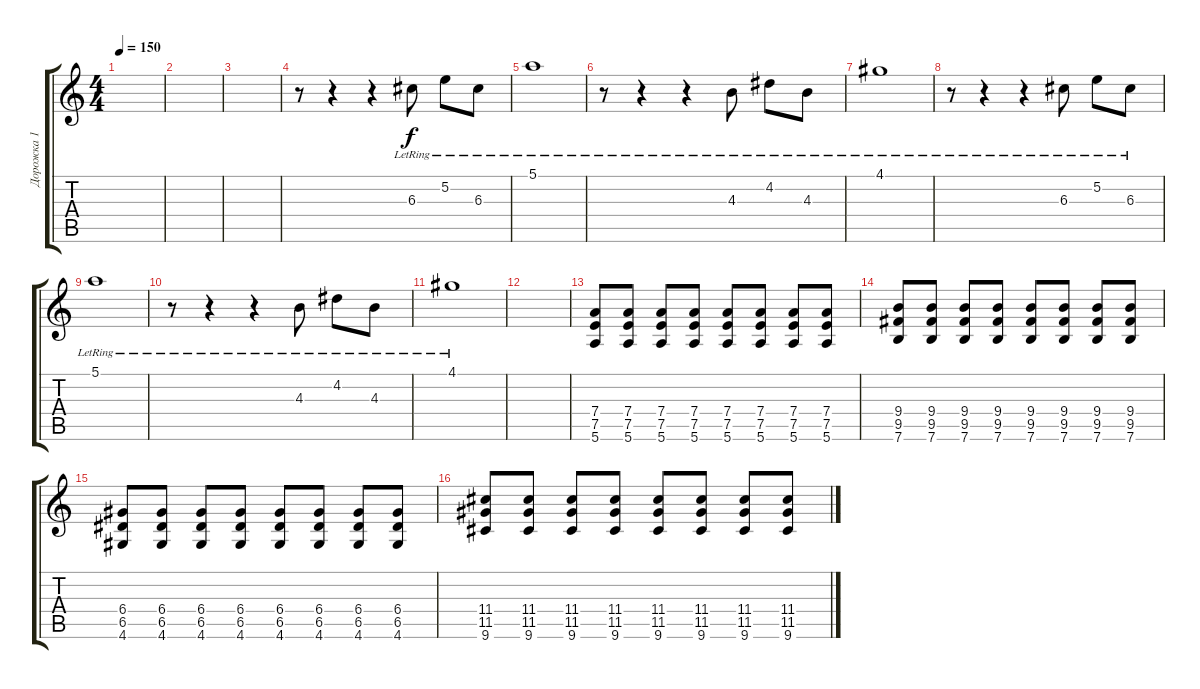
\track ("Дорожка 1" "Дорожка 1") {instrument distortionguitar}
\staff {score tabs}
\tuning (E4 B3 G3 D3 A2 E2) {hide}
\ts (4 4)
\tempo 150
\clef g2
\ks c
|
|
|
r.8{instrument electricguitarclean} r.4 r.4 6.3{lr}.8 5.2{lr}.8 6.3{lr}.8 |
5.1{lr}.1 |
r.8 r.4 r.4 4.3{lr}.8 4.2{lr}.8 4.3{lr}.8 |
4.1{lr}.1 |
r.8 r.4 r.4 6.3{lr}.8 5.2{lr}.8 6.3{lr}.8 |
5.1{lr}.1 |
r.8 r.4 r.4 4.3{lr}.8 4.2{lr}.8 4.3{lr}.8 |
4.1{lr}.1 |
|
(7.4 7.5 5.6).8{instrument distortionguitar} (7.4 7.5 5.6).8 (7.4 7.5 5.6).8 (7.4 7.5 5.6).8 (7.4 7.5 5.6).8 (7.4 7.5 5.6).8 (7.4 7.5 5.6).8 (7.4 7.5 5.6).8 |
(9.4 9.5 7.6).8 (9.4 9.5 7.6).8 (9.4 9.5 7.6).8 (9.4 9.5 7.6).8 (9.4 9.5 7.6).8 (9.4 9.5 7.6).8 (9.4 9.5 7.6).8 (9.4 9.5 7.6).8 |
(6.4 6.5 4.6).8 (6.4 6.5 4.6).8 (6.4 6.5 4.6).8 (6.4 6.5 4.6).8 (6.4 6.5 4.6).8 (6.4 6.5 4.6).8 (6.4 6.5 4.6).8 (6.4 6.5 4.6).8 |
(11.4 11.5 9.6).8 (11.4 11.5 9.6).8 (11.4 11.5 9.6).8 (11.4 11.5 9.6).8 (11.4 11.5 9.6).8 (11.4 11.5 9.6).8 (11.4 11.5 9.6).8 (11.4 11.5 9.6).8
